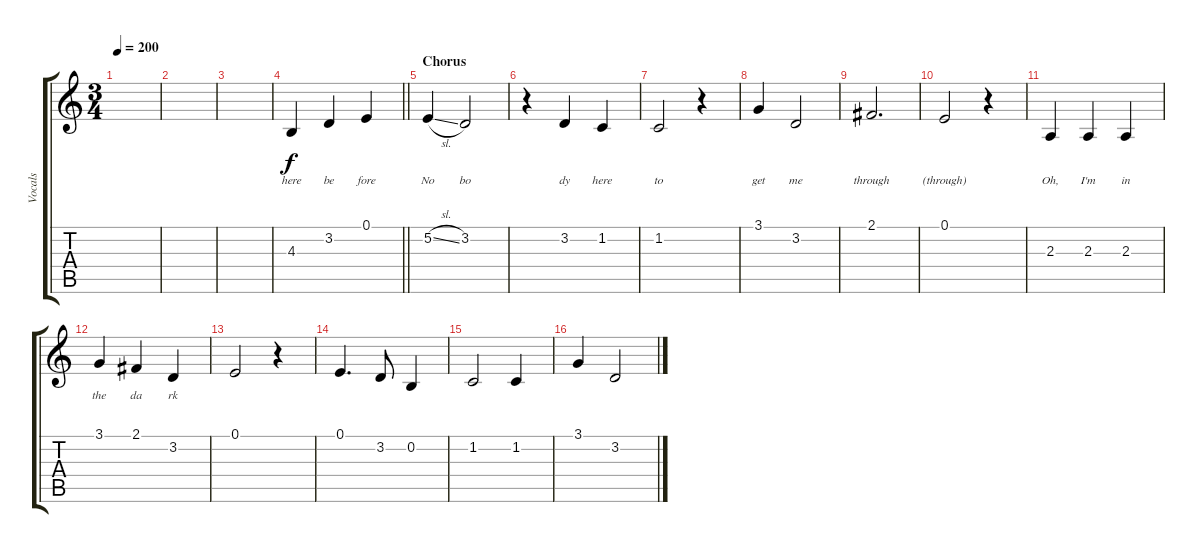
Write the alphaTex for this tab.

\track ("Vocals" "Vocals") {instrument lead1square}
\staff {score tabs}
\tuning (E4 B3 G3 D3 A2 D2) {hide}
\ts (3 4)
\tempo 200
\clef g2
\ks c
|
|
|
\barLineRight lightlight
4.3.4{lyrics (0 "here") lyrics (1 "") lyrics (2 "") lyrics (3 "") lyrics (4 "")} 3.2.4{lyrics (0 "be") lyrics (1 "") lyrics (2 "") lyrics (3 "") lyrics (4 "")} 0.1.4{lyrics (0 "fore") lyrics (1 "") lyrics (2 "") lyrics (3 "") lyrics (4 "")} |
\section ("" "Chorus")
5.2{sl}.4{lyrics (0 "No") lyrics (1 "") lyrics (2 "") lyrics (3 "") lyrics (4 "")} 3.2.2{lyrics (0 "bo") lyrics (1 "") lyrics (2 "") lyrics (3 "") lyrics (4 "")} |
r.4 3.2.4{lyrics (0 "dy") lyrics (1 "") lyrics (2 "") lyrics (3 "") lyrics (4 "")} 1.2.4{lyrics (0 "here") lyrics (1 "") lyrics (2 "") lyrics (3 "") lyrics (4 "")} |
1.2.2{lyrics (0 "to") lyrics (1 "") lyrics (2 "") lyrics (3 "") lyrics (4 "")} r.4 |
3.1.4{lyrics (0 "get") lyrics (1 "") lyrics (2 "") lyrics (3 "") lyrics (4 "")} 3.2.2{lyrics (0 "me") lyrics (1 "") lyrics (2 "") lyrics (3 "") lyrics (4 "")} |
2.1.2{d lyrics (0 "through") lyrics (1 "") lyrics (2 "") lyrics (3 "") lyrics (4 "")} |
0.1.2{lyrics (0 "(through)") lyrics (1 "") lyrics (2 "") lyrics (3 "") lyrics (4 "")} r.4 |
2.3.4{lyrics (0 "Oh,") lyrics (1 "") lyrics (2 "") lyrics (3 "") lyrics (4 "")} 2.3.4{lyrics (0 "I'm") lyrics (1 "") lyrics (2 "") lyrics (3 "") lyrics (4 "")} 2.3.4{lyrics (0 "in") lyrics (1 "") lyrics (2 "") lyrics (3 "") lyrics (4 "")} |
3.1.4{lyrics (0 "the") lyrics (1 "") lyrics (2 "") lyrics (3 "") lyrics (4 "")} 2.1.4{lyrics (0 "da") lyrics (1 "") lyrics (2 "") lyrics (3 "") lyrics (4 "")} 3.2.4{lyrics (0 "rk") lyrics (1 "") lyrics (2 "") lyrics (3 "") lyrics (4 "")} |
0.1.2 r.4 |
0.1.4{d} 3.2.8 0.2.4 |
1.2.2 1.2.4 |
3.1.4 3.2.2
